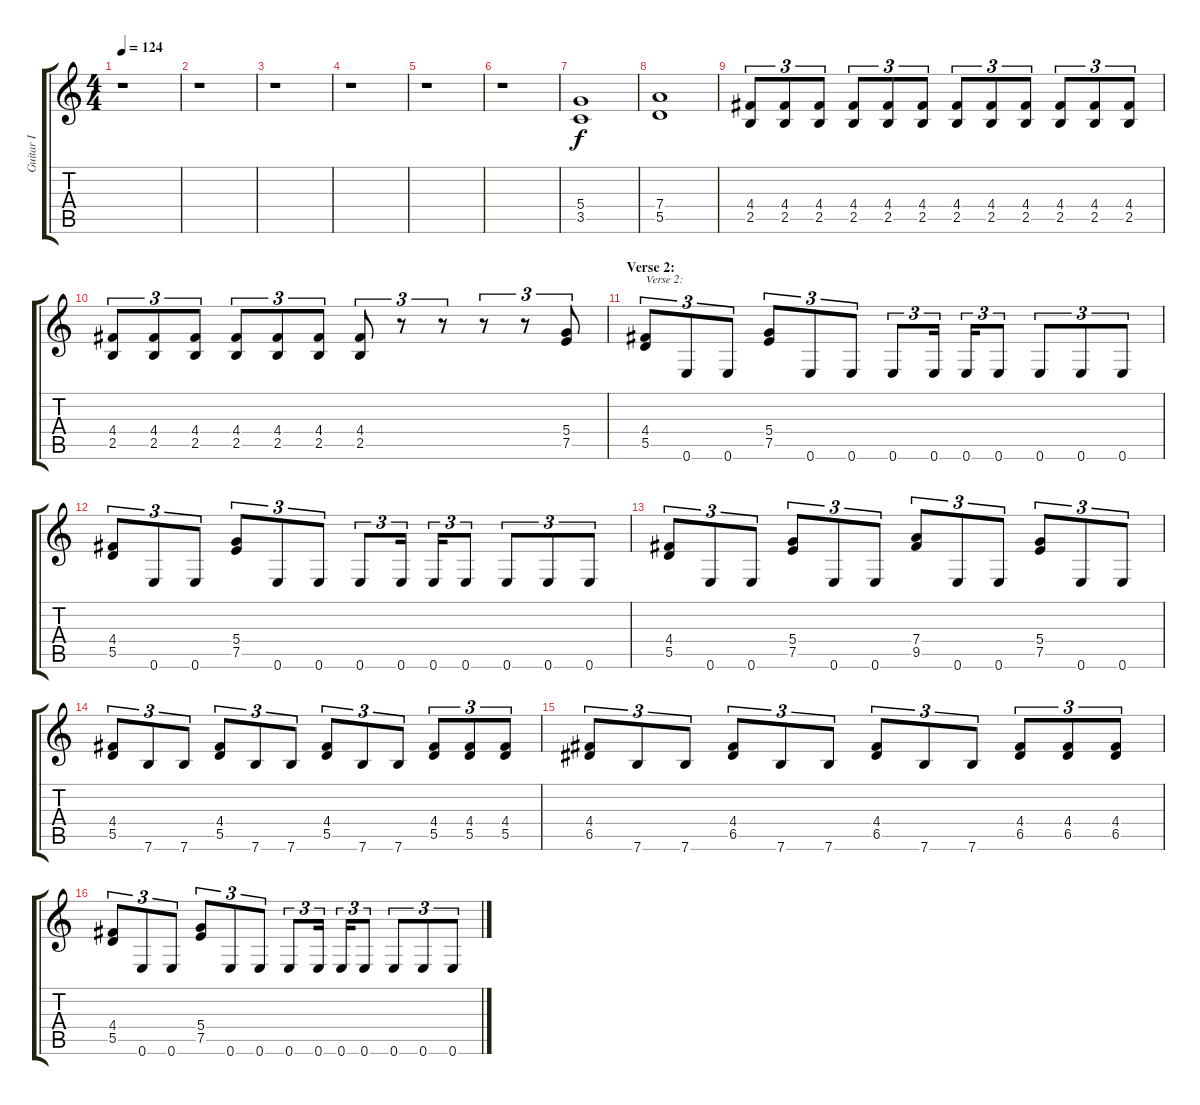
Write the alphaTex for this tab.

\track ("Guitar I" "Guitar I") {instrument distortionguitar}
\staff {score tabs}
\tuning (E4 B3 G3 D3 A2 E2) {hide}
\ts (4 4)
\tempo 124
\clef g2
\ks c
r.1{dy f} |
r.1 |
r.1 |
r.1 |
r.1 |
r.1 |
(5.4 3.5).1 |
(7.4 5.5).1 |
(4.4 2.5).8{tu (3 2)} (4.4 2.5).8{tu (3 2)} (4.4 2.5).8{tu (3 2)} (4.4 2.5).8{tu (3 2)} (4.4 2.5).8{tu (3 2)} (4.4 2.5).8{tu (3 2)} (4.4 2.5).8{tu (3 2)} (4.4 2.5).8{tu (3 2)} (4.4 2.5).8{tu (3 2)} (4.4 2.5).8{tu (3 2)} (4.4 2.5).8{tu (3 2)} (4.4 2.5).8{tu (3 2)} |
(4.4 2.5).8{tu (3 2)} (4.4 2.5).8{tu (3 2)} (4.4 2.5).8{tu (3 2)} (4.4 2.5).8{tu (3 2)} (4.4 2.5).8{tu (3 2)} (4.4 2.5).8{tu (3 2)} (4.4 2.5).8{tu (3 2)} r.8{tu (3 2)} r.8{tu (3 2)} r.8{tu (3 2)} r.8{tu (3 2)} (5.4 7.5).8{tu (3 2)} |
\section ("" "Verse 2:")
(4.4 5.5).8{tu (3 2) txt "Verse 2:"} 0.6.8{tu (3 2)} 0.6.8{tu (3 2)} (5.4 7.5).8{tu (3 2)} 0.6.8{tu (3 2)} 0.6.8{tu (3 2)} 0.6.8{tu (3 2)} 0.6.16{tu (3 2)} 0.6.16{tu (3 2)} 0.6.8{tu (3 2)} 0.6.8{tu (3 2)} 0.6.8{tu (3 2)} 0.6.8{tu (3 2)} |
(4.4 5.5).8{tu (3 2)} 0.6.8{tu (3 2)} 0.6.8{tu (3 2)} (5.4 7.5).8{tu (3 2)} 0.6.8{tu (3 2)} 0.6.8{tu (3 2)} 0.6.8{tu (3 2)} 0.6.16{tu (3 2)} 0.6.16{tu (3 2)} 0.6.8{tu (3 2)} 0.6.8{tu (3 2)} 0.6.8{tu (3 2)} 0.6.8{tu (3 2)} |
(4.4 5.5).8{tu (3 2)} 0.6.8{tu (3 2)} 0.6.8{tu (3 2)} (5.4 7.5).8{tu (3 2)} 0.6.8{tu (3 2)} 0.6.8{tu (3 2)} (7.4 9.5).8{tu (3 2)} 0.6.8{tu (3 2)} 0.6.8{tu (3 2)} (5.4 7.5).8{tu (3 2)} 0.6.8{tu (3 2)} 0.6.8{tu (3 2)} |
(4.4 5.5).8{tu (3 2)} 7.6.8{tu (3 2)} 7.6.8{tu (3 2)} (4.4 5.5).8{tu (3 2)} 7.6.8{tu (3 2)} 7.6.8{tu (3 2)} (4.4 5.5).8{tu (3 2)} 7.6.8{tu (3 2)} 7.6.8{tu (3 2)} (4.4 5.5).8{tu (3 2)} (4.4 5.5).8{tu (3 2)} (4.4 5.5).8{tu (3 2)} |
(4.4 6.5).8{tu (3 2)} 7.6.8{tu (3 2)} 7.6.8{tu (3 2)} (4.4 6.5).8{tu (3 2)} 7.6.8{tu (3 2)} 7.6.8{tu (3 2)} (4.4 6.5).8{tu (3 2)} 7.6.8{tu (3 2)} 7.6.8{tu (3 2)} (4.4 6.5).8{tu (3 2)} (4.4 6.5).8{tu (3 2)} (4.4 6.5).8{tu (3 2)} |
(4.4 5.5).8{tu (3 2)} 0.6.8{tu (3 2)} 0.6.8{tu (3 2)} (5.4 7.5).8{tu (3 2)} 0.6.8{tu (3 2)} 0.6.8{tu (3 2)} 0.6.8{tu (3 2)} 0.6.16{tu (3 2)} 0.6.16{tu (3 2)} 0.6.8{tu (3 2)} 0.6.8{tu (3 2)} 0.6.8{tu (3 2)} 0.6.8{tu (3 2)}
